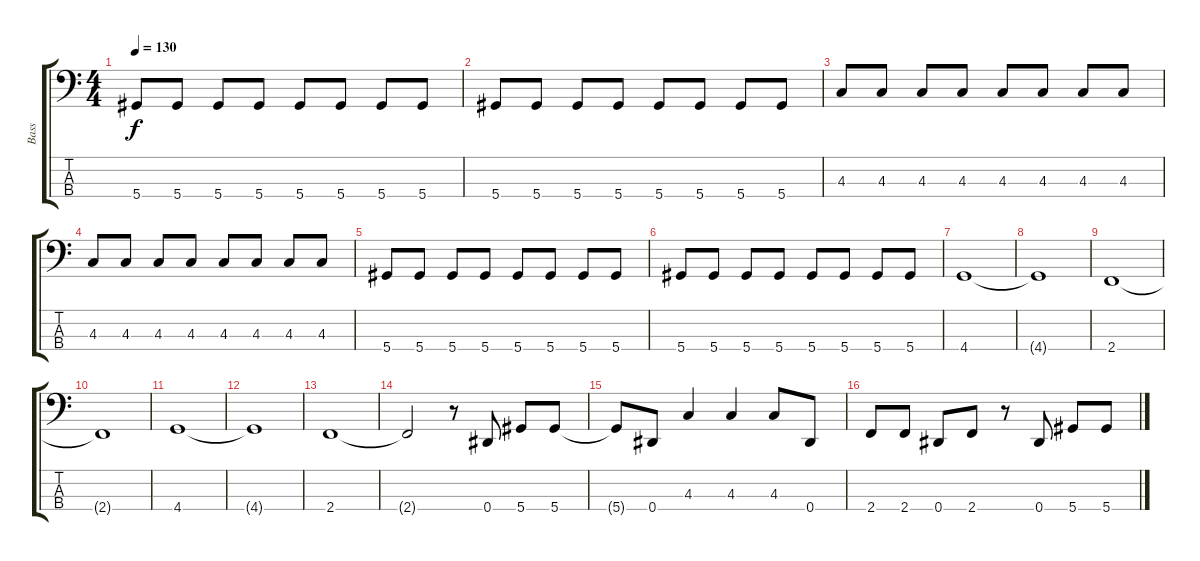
\track ("Bass" "Bass") {instrument electricbassfinger}
\staff {score tabs}
\tuning (Gb2 Db2 Ab1 Eb1) {hide}
\ts (4 4)
\tempo 130
\clef f4
\ks c
5.4.8{dy f} 5.4.8 5.4.8 5.4.8 5.4.8 5.4.8 5.4.8 5.4.8 |
5.4.8 5.4.8 5.4.8 5.4.8 5.4.8 5.4.8 5.4.8 5.4.8 |
4.3.8{volume 13 instrument electricbassfinger} 4.3.8 4.3.8 4.3.8 4.3.8 4.3.8 4.3.8 4.3.8 |
4.3.8 4.3.8 4.3.8 4.3.8 4.3.8 4.3.8 4.3.8 4.3.8 |
5.4.8 5.4.8 5.4.8 5.4.8 5.4.8 5.4.8 5.4.8 5.4.8 |
5.4.8 5.4.8 5.4.8 5.4.8 5.4.8 5.4.8 5.4.8 5.4.8 |
4.4.1 |
4.4{t}.1 |
2.4.1 |
2.4{t}.1 |
4.4.1 |
4.4{t}.1 |
2.4.1 |
2.4{t}.2 r.8 0.4.8{volume 16} 5.4.8 5.4.8 |
5.4{t}.8 0.4.8 4.3.4 4.3.4 4.3.8 0.4.8 |
2.4.8 2.4.8 0.4.8 2.4.8 r.8 0.4.8 5.4.8 5.4.8
